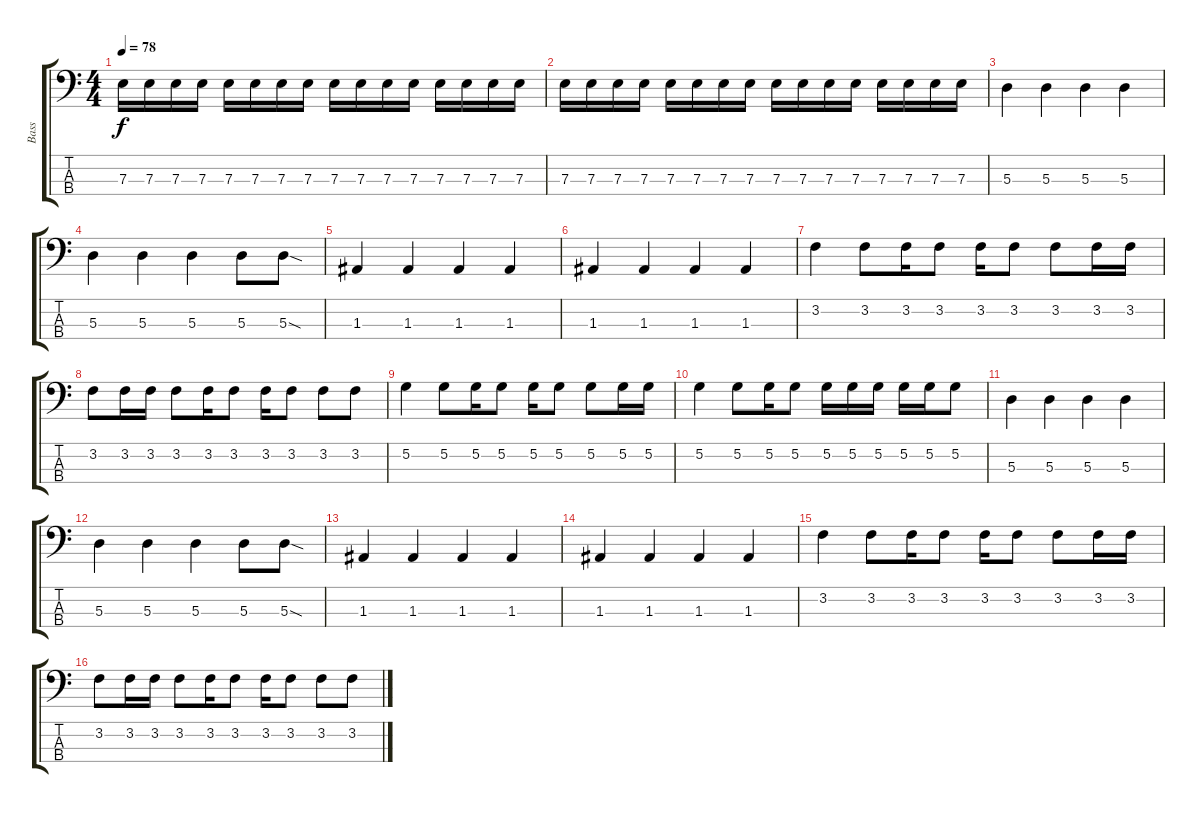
\track ("Bass" "Bass") {instrument electricbassfinger}
\staff {score tabs}
\tuning (G2 D2 A1 E1) {hide}
\ts (4 4)
\tempo 78
\clef f4
\ks c
7.3.16{dy f} 7.3.16 7.3.16 7.3.16 7.3.16 7.3.16 7.3.16 7.3.16 7.3.16 7.3.16 7.3.16 7.3.16 7.3.16 7.3.16 7.3.16 7.3.16 |
7.3.16 7.3.16 7.3.16 7.3.16 7.3.16 7.3.16 7.3.16 7.3.16 7.3.16 7.3.16 7.3.16 7.3.16 7.3.16 7.3.16 7.3.16 7.3.16 |
5.3.4 5.3.4 5.3.4 5.3.4 |
5.3.4 5.3.4 5.3.4 5.3.8 5.3{sod}.8 |
1.3.4 1.3.4 1.3.4 1.3.4 |
1.3.4 1.3.4 1.3.4 1.3.4 |
3.2.4 3.2.8 3.2.16 3.2.8 3.2.16 3.2.8 3.2.8 3.2.16 3.2.16 |
3.2.8 3.2.16 3.2.16 3.2.8 3.2.16 3.2.8 3.2.16 3.2.8 3.2.8 3.2.8 |
5.2.4 5.2.8 5.2.16 5.2.8 5.2.16 5.2.8 5.2.8 5.2.16 5.2.16 |
5.2.4 5.2.8 5.2.16 5.2.8 5.2.16 5.2.16 5.2.16 5.2.16 5.2.16 5.2.8 |
5.3.4 5.3.4 5.3.4 5.3.4 |
5.3.4 5.3.4 5.3.4 5.3.8 5.3{sod}.8 |
1.3.4 1.3.4 1.3.4 1.3.4 |
1.3.4 1.3.4 1.3.4 1.3.4 |
3.2.4 3.2.8 3.2.16 3.2.8 3.2.16 3.2.8 3.2.8 3.2.16 3.2.16 |
3.2.8 3.2.16 3.2.16 3.2.8 3.2.16 3.2.8 3.2.16 3.2.8 3.2.8 3.2.8
